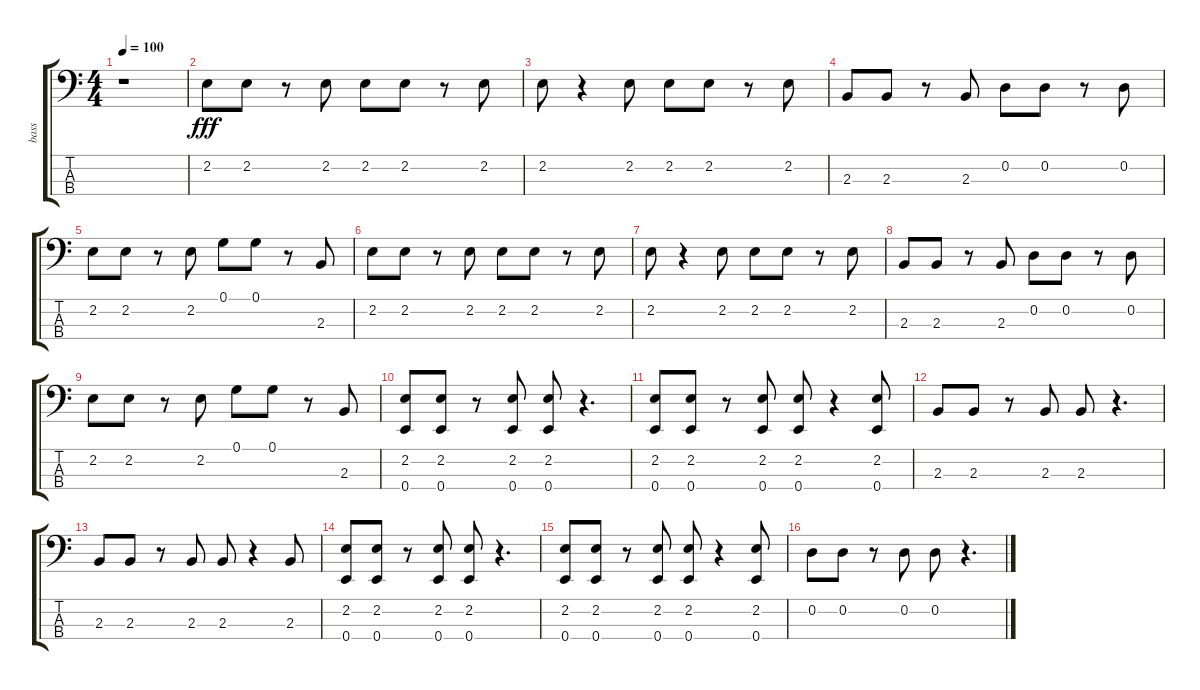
\track ("bass" "bass") {instrument acousticbass}
\staff {score tabs}
\tuning (G2 D2 A1 E1) {hide}
\ts (4 4)
\tempo 100
\clef f4
\ks c
r.1{dy fff instrument acousticbass} |
2.2.8 2.2.8 r.8 2.2.8 2.2.8 2.2.8 r.8 2.2.8 |
2.2.8 r.4 2.2.8 2.2.8 2.2.8 r.8 2.2.8 |
2.3.8 2.3.8 r.8 2.3.8 0.2.8 0.2.8 r.8 0.2.8 |
2.2.8 2.2.8 r.8 2.2.8 0.1.8 0.1.8 r.8 2.3.8 |
2.2.8 2.2.8 r.8 2.2.8 2.2.8 2.2.8 r.8 2.2.8 |
2.2.8 r.4 2.2.8 2.2.8 2.2.8 r.8 2.2.8 |
2.3.8 2.3.8 r.8 2.3.8 0.2.8 0.2.8 r.8 0.2.8 |
2.2.8 2.2.8 r.8 2.2.8 0.1.8 0.1.8 r.8 2.3.8 |
(2.2 0.4).8 (2.2 0.4).8 r.8 (2.2 0.4).8 (2.2 0.4).8 r.4{d} |
(2.2 0.4).8 (2.2 0.4).8 r.8 (2.2 0.4).8 (2.2 0.4).8 r.4 (2.2 0.4).8 |
2.3.8 2.3.8 r.8 2.3.8 2.3.8 r.4{d} |
2.3.8 2.3.8 r.8 2.3.8 2.3.8 r.4 2.3.8 |
(2.2 0.4).8 (2.2 0.4).8 r.8 (2.2 0.4).8 (2.2 0.4).8 r.4{d} |
(2.2 0.4).8 (2.2 0.4).8 r.8 (2.2 0.4).8 (2.2 0.4).8 r.4 (2.2 0.4).8 |
0.2.8 0.2.8 r.8 0.2.8 0.2.8 r.4{d}
